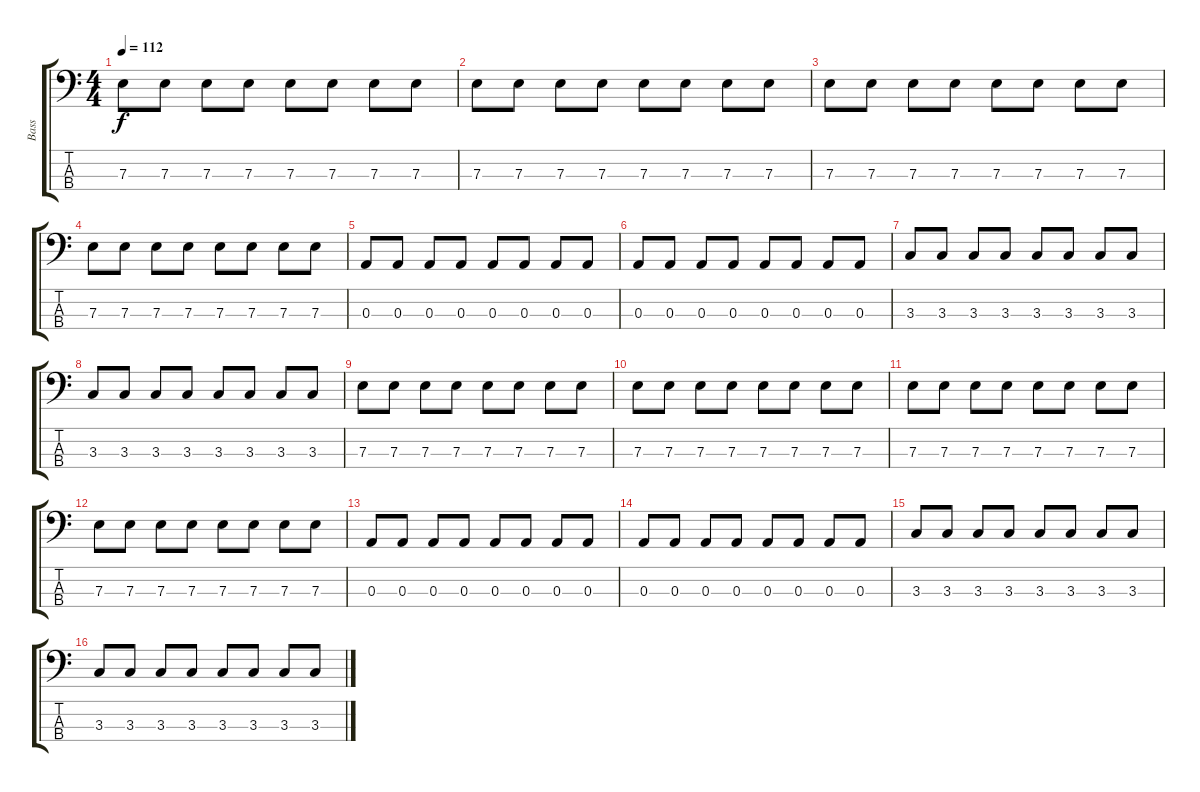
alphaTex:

\track ("Bass" "Bass") {instrument electricbasspick}
\staff {score tabs}
\tuning (G2 D2 A1 E1) {hide}
\ts (4 4)
\tempo 112
\clef f4
\ks c
7.3.8{dy f} 7.3.8 7.3.8 7.3.8 7.3.8 7.3.8 7.3.8 7.3.8 |
7.3.8 7.3.8 7.3.8 7.3.8 7.3.8 7.3.8 7.3.8 7.3.8 |
7.3.8 7.3.8 7.3.8 7.3.8 7.3.8 7.3.8 7.3.8 7.3.8 |
7.3.8 7.3.8 7.3.8 7.3.8 7.3.8 7.3.8 7.3.8 7.3.8 |
0.3.8 0.3.8 0.3.8 0.3.8 0.3.8 0.3.8 0.3.8 0.3.8 |
0.3.8 0.3.8 0.3.8 0.3.8 0.3.8 0.3.8 0.3.8 0.3.8 |
3.3.8 3.3.8 3.3.8 3.3.8 3.3.8 3.3.8 3.3.8 3.3.8 |
3.3.8 3.3.8 3.3.8 3.3.8 3.3.8 3.3.8 3.3.8 3.3.8 |
7.3.8 7.3.8 7.3.8 7.3.8 7.3.8 7.3.8 7.3.8 7.3.8 |
7.3.8 7.3.8 7.3.8 7.3.8 7.3.8 7.3.8 7.3.8 7.3.8 |
7.3.8 7.3.8 7.3.8 7.3.8 7.3.8 7.3.8 7.3.8 7.3.8 |
7.3.8 7.3.8 7.3.8 7.3.8 7.3.8 7.3.8 7.3.8 7.3.8 |
0.3.8 0.3.8 0.3.8 0.3.8 0.3.8 0.3.8 0.3.8 0.3.8 |
0.3.8 0.3.8 0.3.8 0.3.8 0.3.8 0.3.8 0.3.8 0.3.8 |
3.3.8 3.3.8 3.3.8 3.3.8 3.3.8 3.3.8 3.3.8 3.3.8 |
3.3.8 3.3.8 3.3.8 3.3.8 3.3.8 3.3.8 3.3.8 3.3.8
